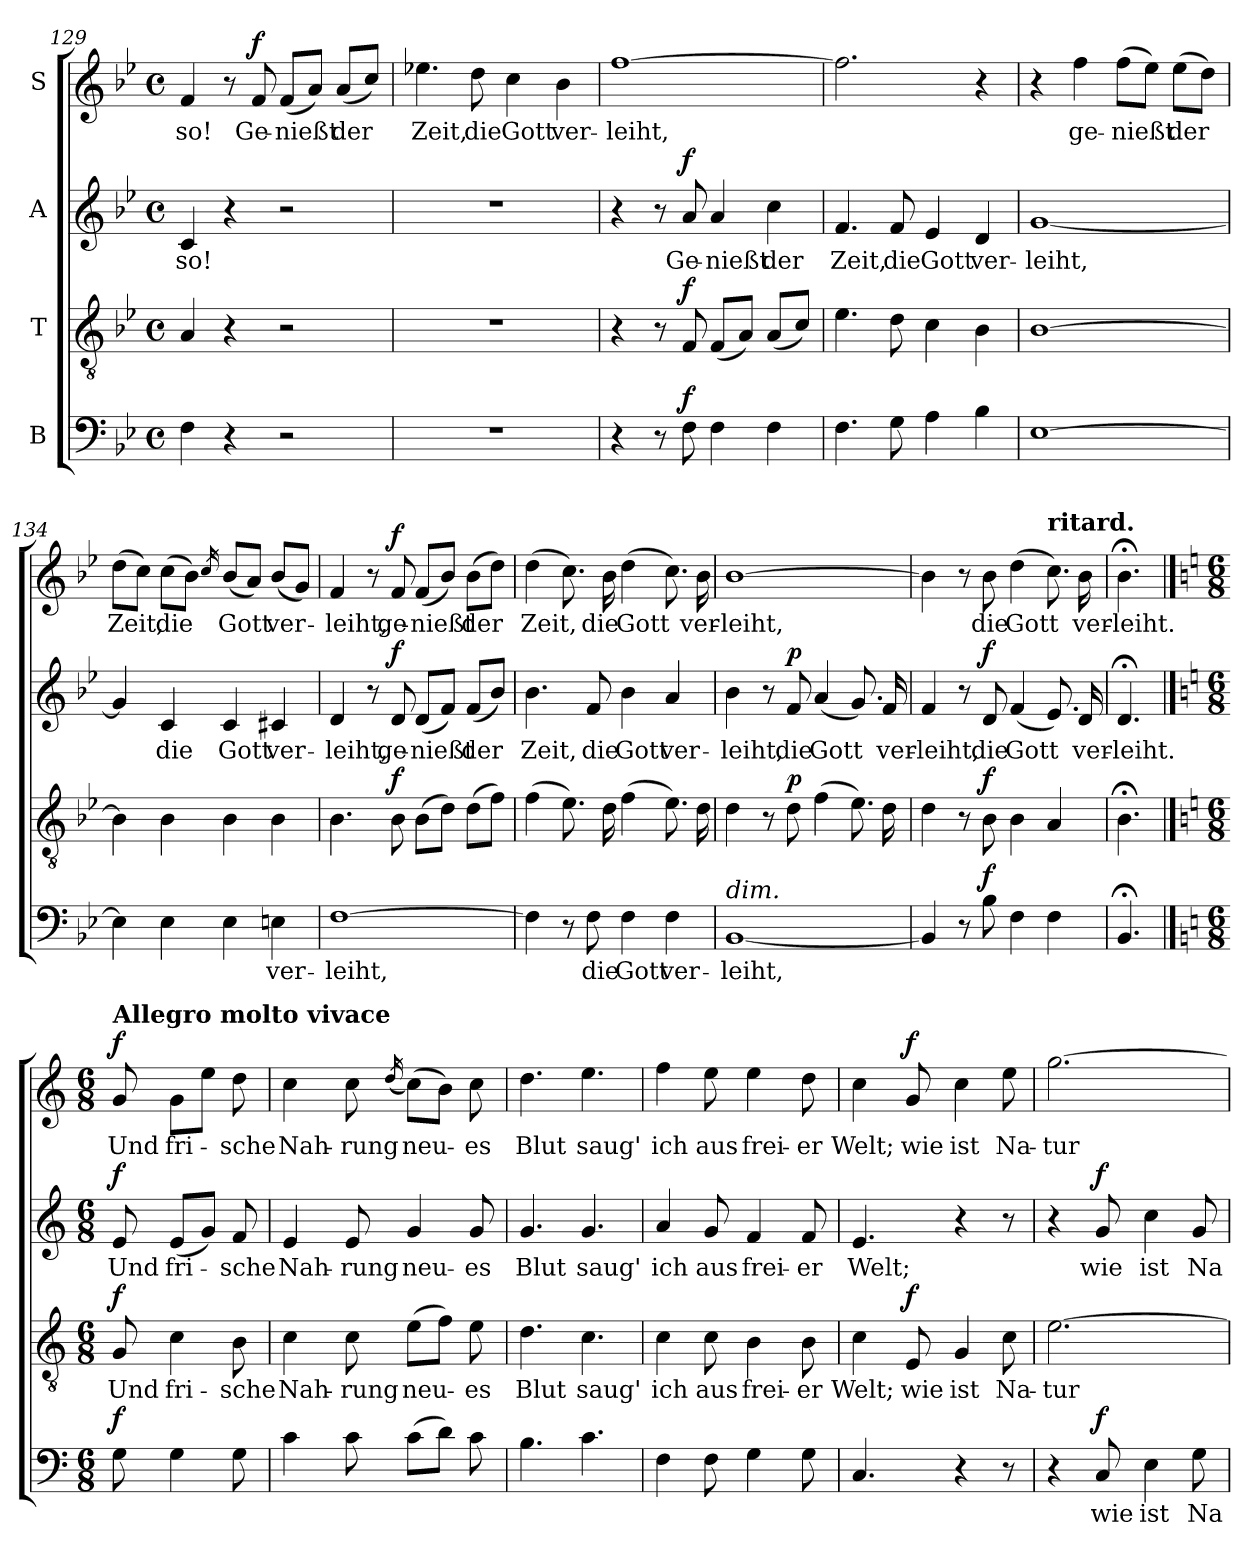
**kern	**text	**dynam	**kern	**text	**dynam	**kern	**text	**dynam	**kern	**text	**dynam
*part4	*part4	*part4	*part3	*part3	*part3	*part2	*part2	*part2	*part1	*part1	*part1
*staff4	*staff4	*staff4	*staff3	*staff3	*staff3	*staff2	*staff2	*staff2	*staff1	*staff1	*staff1
*I"B	*	*	*I"T	*	*	*I"A	*	*	*I"S	*	*
*clefF4	*	*	*clefGv2	*	*	*clefG2	*	*	*clefG2	*	*
*k[b-e-]	*	*	*k[b-e-]	*	*	*k[b-e-]	*	*	*k[b-e-]	*	*
*M4/4	*	*	*M4/4	*	*	*M4/4	*	*	*M4/4	*	*
*met(c)	*	*	*met(c)	*	*	*met(c)	*	*	*met(c)	*	*
=129	=129	=129	=129	=129	=129	=129	=129	=129	=129	=129	=129
4F\	.	.	4A/	.	.	4c/	so!	.	4f/	so!	.
4r	.	.	4r	.	.	4r	.	.	8r	.	.
!	!	!	!	!	!	!	!	!	!	!	!LO:DY:a
.	.	.	.	.	.	.	.	.	8f/	Ge-	f
2r	.	.	2r	.	.	2r	.	.	(8f/L	-nießt	.
.	.	.	.	.	.	.	.	.	8a/J)	.	.
.	.	.	.	.	.	.	.	.	(8a/L	der	.
.	.	.	.	.	.	.	.	.	8cc/J)	.	.
=130	=130	=130	=130	=130	=130	=130	=130	=130	=130	=130	=130
1r	.	.	1r	.	.	1r	.	.	4.ee-X\	Zeit,	.
.	.	.	.	.	.	.	.	.	8dd\	die	.
.	.	.	.	.	.	.	.	.	4cc\	Gott	.
.	.	.	.	.	.	.	.	.	4b-\	ver-	.
=131	=131	=131	=131	=131	=131	=131	=131	=131	=131	=131	=131
4r	.	.	4r	.	.	4r	.	.	[1ff	-leiht,	.
8r	.	.	8r	.	.	8r	.	.	.	.	.
!	!	!LO:DY:a	!	!	!LO:DY:a	!	!	!LO:DY:a	!	!	!
8F\	.	f	8F/	.	f	8a/	Ge-	f	.	.	.
4F\	.	.	(8F/L	.	.	4a/	-nießt	.	.	.	.
.	.	.	8A/J)	.	.	.	.	.	.	.	.
4F\	.	.	(8A/L	.	.	4cc\	der	.	.	.	.
.	.	.	8c/J)	.	.	.	.	.	.	.	.
!!LO:LB:g=z
=132	=132	=132	=132	=132	=132	=132	=132	=132	=132	=132	=132
4.F\	.	.	4.e-\	.	.	4.f/	Zeit,	.	2.ff\]	.	.
8G\	.	.	8d\	.	.	8f/	die	.	.	.	.
4A\	.	.	4c\	.	.	4e-/	Gott	.	.	.	.
4B-\	.	.	4B-\	.	.	4d/	ver-	.	4r	.	.
=133	=133	=133	=133	=133	=133	=133	=133	=133	=133	=133	=133
[1E-	.	.	[1B-	.	.	[1g	-leiht,	.	4r	.	.
.	.	.	.	.	.	.	.	.	4ff\	ge-	.
.	.	.	.	.	.	.	.	.	(8ff\L	-nießt	.
.	.	.	.	.	.	.	.	.	8ee-\J)	.	.
.	.	.	.	.	.	.	.	.	(8ee-\L	der	.
.	.	.	.	.	.	.	.	.	8dd\J)	.	.
=134	=134	=134	=134	=134	=134	=134	=134	=134	=134	=134	=134
4E-\]	.	.	4B-\]	.	.	4g/]	.	.	(8dd\L	Zeit,	.
.	.	.	.	.	.	.	.	.	8cc\J)	.	.
4E-\	.	.	4B-\	.	.	4c/	die	.	(8cc\L	die	.
.	.	.	.	.	.	.	.	.	8b-\J)	.	.
.	.	.	.	.	.	.	.	.	16qcc/	.	.
4E-\	.	.	4B-\	.	.	4c/	Gott	.	(8b-/L	Gott	.
.	.	.	.	.	.	.	.	.	8a/J)	.	.
4En\	ver-	.	4B-\	.	.	4c#X/	ver-	.	(8b-/L	ver-	.
.	.	.	.	.	.	.	.	.	8g/J)	.	.
=135	=135	=135	=135	=135	=135	=135	=135	=135	=135	=135	=135
[1F	-leiht,	.	4.B-\	.	.	4d/	-leiht,	.	4f/	-leiht,	.
.	.	.	.	.	.	8r	.	.	8r	.	.
!	!	!	!	!	!LO:DY:a	!	!	!LO:DY:a	!	!	!LO:DY:a
.	.	.	8B-\	.	f	8d/	ge-	f	8f/	ge-	f
.	.	.	(8B-\L	.	.	(>8d/L	-nießt	.	(8f/L	-nießt	.
.	.	.	8d\J)	.	.	8f/J)	.	.	8b-/J)	.	.
.	.	.	(8d\L	.	.	(8f/L	-der	.	(8b-\L	der	.
.	.	.	8f\J)	.	.	8b-/J)	.	.	8dd\J)	.	.
!!LO:LB:g=z
=136	=136	=136	=136	=136	=136	=136	=136	=136	=136	=136	=136
4F\]	.	.	(4f\	.	.	4.b-\	Zeit,	.	(4dd\	Zeit,	.
8r	.	.	8.e-\)	.	.	.	.	.	8.cc\)	.	.
8F\	die	.	.	.	.	8f/	die	.	.	.	.
.	.	.	16d\	.	.	.	.	.	16b-\	die	.
4F\	Gott	.	(4f\	.	.	4b-\	Gott	.	(4dd\	Gott	.
4F\	ver-	.	8.e-\)	.	.	4a/	ver-	.	8.cc\)	.	.
.	.	.	16d\	.	.	.	.	.	16b-\	ver-	.
=137	=137	=137	=137	=137	=137	=137	=137	=137	=137	=137	=137
!LO:TX:a:i:t=dim.	!	!	!	!	!	!	!	!	!	!	!
[1BB-	-leiht,	.	4d\	.	.	4b-\	-leiht,	.	[1b-	-leiht,	.
.	.	.	8r	.	.	8r	.	.	.	.	.
!	!	!	!	!	!LO:DY:a	!	!	!LO:DY:a	!	!	!
.	.	.	8d\	.	p	8f/	die	p	.	.	.
.	.	.	(4f\	.	.	(4a/	Gott	.	.	.	.
.	.	.	8.e-\)	.	.	8.g/)	.	.	.	.	.
.	.	.	16d\	.	.	16f/	ver-	.	.	.	.
=138	=138	=138	=138	=138	=138	=138	=138	=138	=138	=138	=138
4BB-/]	.	.	4d\	.	.	4f/	-leiht,	.	4b-\]	.	.
8r	.	.	8r	.	.	8r	.	.	8r	.	.
!	!	!LO:DY:a	!	!	!LO:DY:a	!	!	!LO:DY:a	!	!	!
8B-\	.	f	8B-\	.	f	8d/	die	f	8b-\	die	.
4F\	.	.	4B-\	.	.	(>4f/	Gott	.	(4dd\	Gott	.
!	!	!	!	!	!	!	!	!	!LO:TX:a:B:t=ritard.	!	!
4F\	.	.	4A/	.	.	8.e-/)	.	.	8.cc\)	.	.
.	.	.	.	.	.	16d/	ver-	.	16b-\	ver-	.
=139	=139	=139	=139	=139	=139	=139	=139	=139	=139	=139	=139
4.BB-;</	.	.	4.B-;<\	.	.	4.d;</	-leiht.	.	4.b-;<\	-leiht.	.
!!LO:PB:g=z
==139X8	==139X8	==139X8	==139X8	==139X8	==139X8	==139X8	==139X8	==139X8	==139X8	==139X8	==139X8
*k[]	*	*	*k[]	*	*	*k[]	*	*	*k[]	*	*
*M6/8	*	*	*M6/8	*	*	*M6/8	*	*	*M6/8	*	*
!	!	!	!	!	!	!	!	!	!LO:TX:a:B:t=Allegro molto vivace	!	!
!	!	!LO:DY:a	!	!	!LO:DY:a	!	!	!LO:DY:a	!	!	!LO:DY:a
8G\	.	f	8G/	Und	f	8e/	Und	f	8g/	Und	f
4G\	.	.	4c\	fri-	.	(8e/L	fri-	.	8g\L	fri-	.
.	.	.	.	.	.	8g/J)	.	.	8ee\J	.	.
8G\	.	.	8B\	-sche	.	8f/	-sche	.	8dd\	-sche	.
=140	=140	=140	=140	=140	=140	=140	=140	=140	=140	=140	=140
4c\	.	.	4c\	Nah-	.	4e/	Nah-	.	4cc\	Nah-	.
8c\	.	.	8c\	-rung	.	8e/	-rung	.	8cc\	-rung	.
.	.	.	.	.	.	.	.	.	(16qdd/	.	.
(8c\L	.	.	(8e\L	neu-	.	4g/	neu-	.	(8cc\L)	neu-	.
8d\J)	.	.	8f\J)	.	.	.	.	.	8b\J)	.	.
8c\	.	.	8e\	-es	.	8g/	-es	.	8cc\	-es	.
=141	=141	=141	=141	=141	=141	=141	=141	=141	=141	=141	=141
4.B\	.	.	4.d\	Blut	.	4.g/	Blut	.	4.dd\	Blut	.
4.c\	.	.	4.c\	saug'	.	4.g/	saug'	.	4.ee\	saug'	.
=142	=142	=142	=142	=142	=142	=142	=142	=142	=142	=142	=142
4F\	.	.	4c\	ich	.	4a/	ich	.	4ff\	ich	.
8F\	.	.	8c\	aus	.	8g/	aus	.	8ee\	aus	.
4G\	.	.	4B\	frei-	.	4f/	frei-	.	4ee\	frei-	.
8G\	.	.	8B\	-er	.	8f/	-er	.	8dd\	-er	.
=143	=143	=143	=143	=143	=143	=143	=143	=143	=143	=143	=143
4.C/	.	.	4c\	Welt;	.	4.e/	Welt;	.	4cc\	Welt;	.
!	!	!	!	!	!LO:DY:a	!	!	!	!	!	!LO:DY:a
.	.	.	8E/	wie	f	.	.	.	8g/	wie	f
4r	.	.	4G/	ist	.	4r	.	.	4cc\	ist	.
8r	.	.	8c\	Na-	.	8r	.	.	8ee\	Na-	.
=144	=144	=144	=144	=144	=144	=144	=144	=144	=144	=144	=144
4r	.	.	[2.e\	-tur	.	4r	.	.	[2.gg\	-tur	.
!	!	!LO:DY:a	!	!	!	!	!	!LO:DY:a	!	!	!
8C/	wie	f	.	.	.	8g/	wie	f	.	.	.
4E\	ist	.	.	.	.	4cc\	ist	.	.	.	.
8G\	Na-	.	.	.	.	8g/	Na-	.	.	.	.
=	=	=	=	=	=	=	=	=	=	=	=
*-	*-	*-	*-	*-	*-	*-	*-	*-	*-	*-	*-
